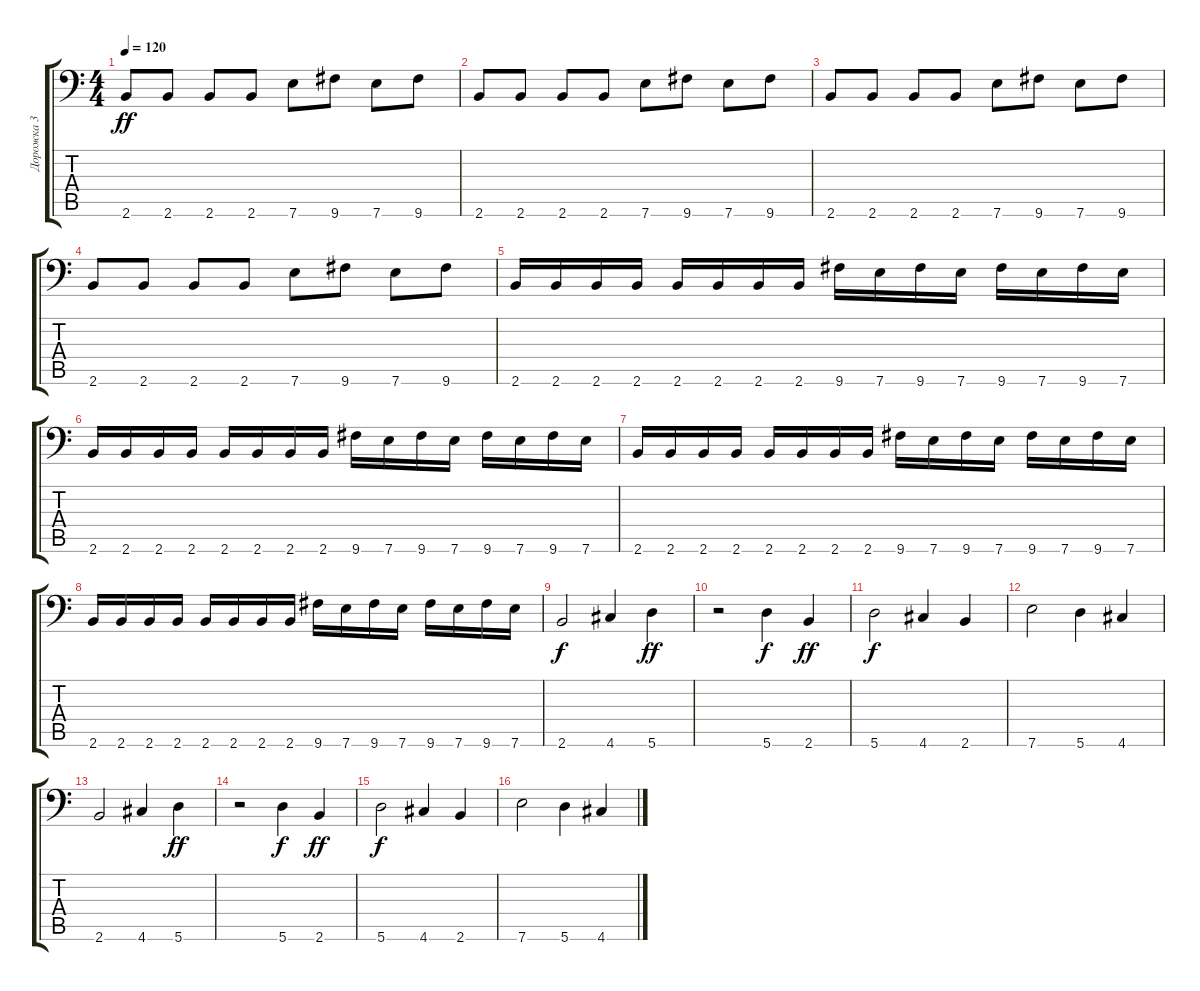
\track ("Дорожка 3" "Дорожка 3") {instrument electricbasspick}
\staff {score tabs}
\tuning (B3 Gb3 D3 A2 E2 A1) {hide}
\ts (4 4)
\tempo 120
\clef f4
\ks c
2.6.8{dy ff} 2.6.8 2.6.8 2.6.8 7.6.8 9.6.8 7.6.8 9.6.8 |
2.6.8 2.6.8 2.6.8 2.6.8 7.6.8 9.6.8 7.6.8 9.6.8 |
2.6.8 2.6.8 2.6.8 2.6.8 7.6.8 9.6.8 7.6.8 9.6.8 |
2.6.8 2.6.8 2.6.8 2.6.8 7.6.8 9.6.8 7.6.8 9.6.8 |
2.6.16 2.6.16 2.6.16 2.6.16 2.6.16 2.6.16 2.6.16 2.6.16 9.6.16 7.6.16 9.6.16 7.6.16 9.6.16 7.6.16 9.6.16 7.6.16 |
2.6.16 2.6.16 2.6.16 2.6.16 2.6.16 2.6.16 2.6.16 2.6.16 9.6.16 7.6.16 9.6.16 7.6.16 9.6.16 7.6.16 9.6.16 7.6.16 |
2.6.16 2.6.16 2.6.16 2.6.16 2.6.16 2.6.16 2.6.16 2.6.16 9.6.16 7.6.16 9.6.16 7.6.16 9.6.16 7.6.16 9.6.16 7.6.16 |
2.6.16 2.6.16 2.6.16 2.6.16 2.6.16 2.6.16 2.6.16 2.6.16 9.6.16 7.6.16 9.6.16 7.6.16 9.6.16 7.6.16 9.6.16 7.6.16 |
2.6.2{dy f} 4.6.4 5.6.4{dy ff} |
r.2 5.6.4{dy f} 2.6.4{dy ff} |
5.6.2{dy f} 4.6.4 2.6.4 |
7.6.2 5.6.4 4.6.4 |
2.6.2 4.6.4 5.6.4{dy ff} |
r.2 5.6.4{dy f} 2.6.4{dy ff} |
5.6.2{dy f} 4.6.4 2.6.4 |
7.6.2 5.6.4 4.6.4
